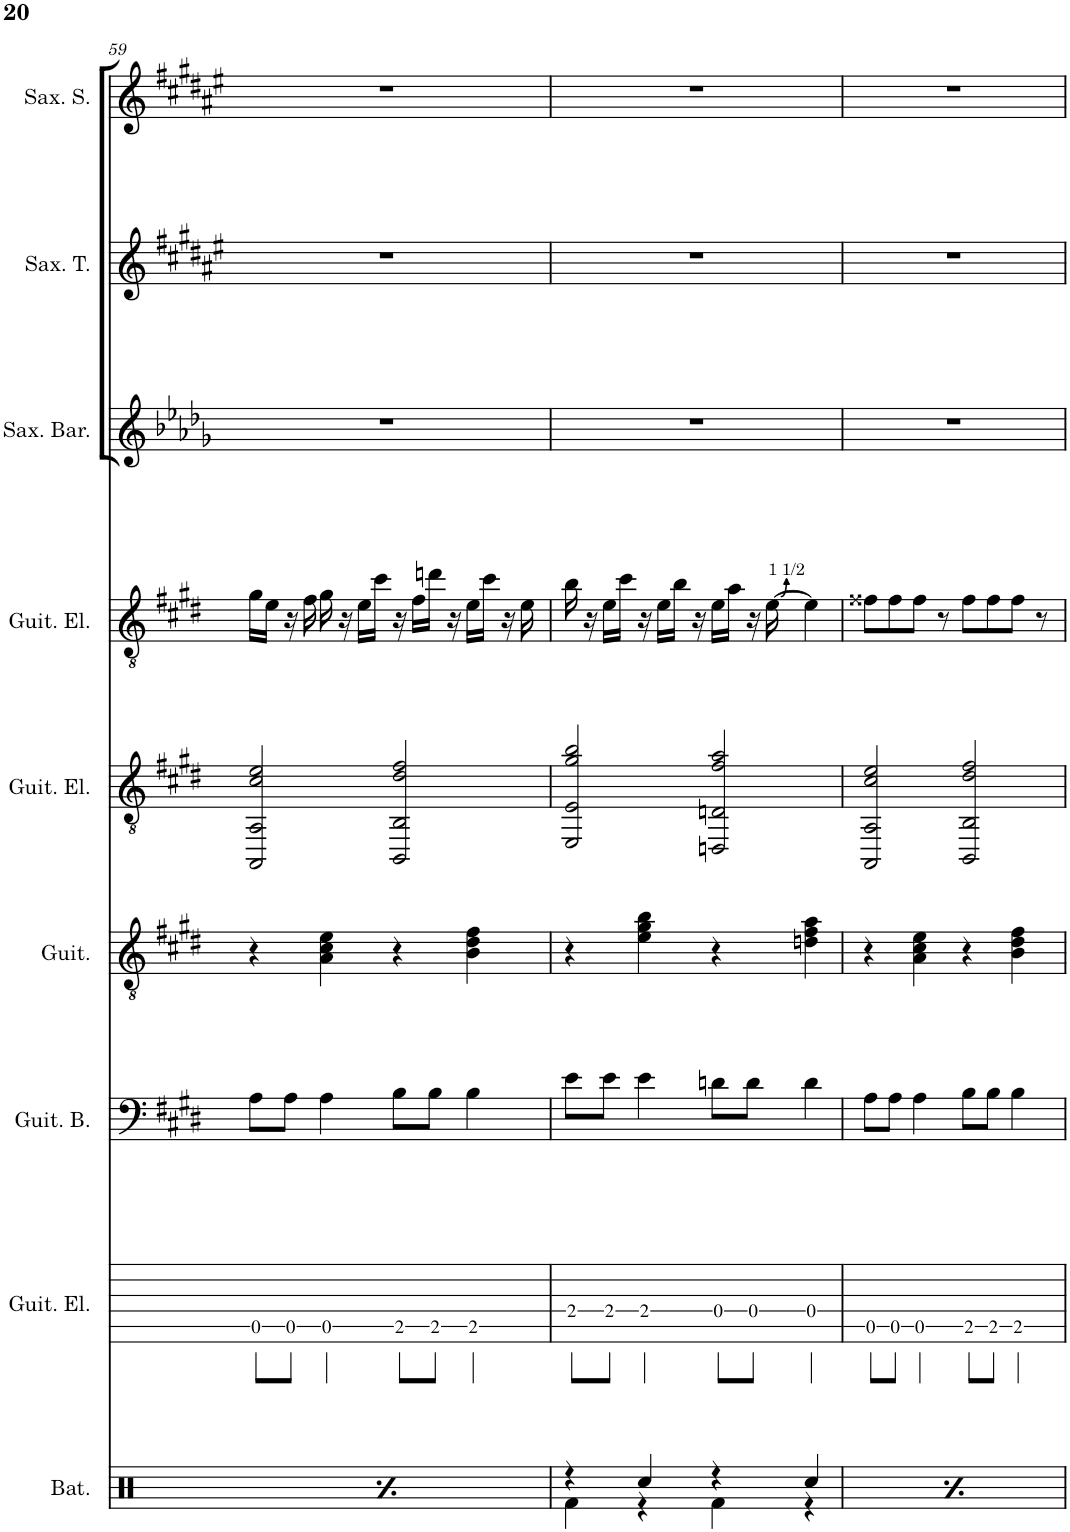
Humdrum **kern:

**kern	**kern	**kern	**kern	**kern	**kern	**kern	**kern	**kern
*part9	*part8	*part7	*part6	*part5	*part4	*part3	*part2	*part1
*staff9	*staff8	*staff7	*staff6	*staff5	*staff4	*staff3	*staff2	*staff1
*I"Batterie	*I"Guitare électrique	*I"Guitare Basse	*I"Guitare acoustique	*I"Guitare électrique	*I"Guitare électrique	*I"Saxophone Baryton	*I"Saxophone Ténor	*I"Saxophone Soprano
*I'Bat.	*I'Guit. El.	*I'Guit. B.	*I'Guit.	*I'Guit. El.	*I'Guit. El.	*I'Sax. Bar.	*I'Sax. T.	*I'Sax. S.
!!LO:PB:g=z
*clefX	*	*clefF4	*clefGv2	*clefGv2	*clefGv2	*clefG2	*clefG2	*clefG2
*	*	*Trd7c12	*	*	*	*Trd12c21	*Trd8c14	*Trd1c2
*k[]	*k[f#c#g#d#]	*k[f#c#g#d#]	*k[f#c#g#d#]	*k[f#c#g#d#]	*k[f#c#g#d#]	*k[b-e-a-d-g-]	*k[f#c#g#d#a#e#]	*k[f#c#g#d#a#e#]
*M4/4	*M4/4	*M4/4	*M4/4	*M4/4	*M4/4	*M4/4	*M4/4	*M4/4
=59	=59	=59	=59	=59	=59	=59	=59	=59
*^	*	*	*	*	*	*	*	*
4r	4Rf\	8AA\L	8A\L	4r	2AAA/ 2AA/ 2c#/ 2e/	16g#\LL	1r	1r	1r
.	.	.	.	.	.	16e\JJ	.	.	.
.	.	8AA\J	8A\J	.	.	16r	.	.	.
.	.	.	.	.	.	16f#\	.	.	.
4Rcc/	4r	4AA\	4A\	4A\ 4c#\ 4e\	.	16g#\	.	.	.
.	.	.	.	.	.	16r	.	.	.
.	.	.	.	.	.	16e\LL	.	.	.
.	.	.	.	.	.	16cc#\JJ	.	.	.
4r	4Rf\	8BB\L	8B\L	4r	2BBB/ 2BB/ 2d#/ 2f#/	16r	.	.	.
.	.	.	.	.	.	16f#\LL	.	.	.
.	.	8BB\J	8B\J	.	.	16ddn\JJ	.	.	.
.	.	.	.	.	.	16r	.	.	.
4Rcc/	4r	4BB\	4B\	4B\ 4d#\ 4f#\	.	16e\LL	.	.	.
.	.	.	.	.	.	16cc#\JJ	.	.	.
.	.	.	.	.	.	16r	.	.	.
.	.	.	.	.	.	16e\	.	.	.
=60	=60	=60	=60	=60	=60	=60	=60	=60	=60
4r	4Rf\	8E\L	8e\L	4r	2EE/ 2E/ 2g#/ 2b/	16b\	1r	1r	1r
.	.	.	.	.	.	16r	.	.	.
.	.	8E\J	8e\J	.	.	16e\LL	.	.	.
.	.	.	.	.	.	16cc#\JJ	.	.	.
4Rcc/	4r	4E\	4e\	4e\ 4g#\ 4b\	.	16r	.	.	.
.	.	.	.	.	.	16e\LL	.	.	.
.	.	.	.	.	.	16b\JJ	.	.	.
.	.	.	.	.	.	16r	.	.	.
4r	4Rf\	8Dn\L	8dn\L	4r	2DDn/ 2Dn/ 2f#/ 2a/	16e\LL	.	.	.
.	.	.	.	.	.	16a\JJ	.	.	.
.	.	8D\J	8d\J	.	.	16r	.	.	.
.	.	.	.	.	.	[16e\	.	.	.
4Rcc/	4r	4D\	4d\	4dn\ 4f#\ 4a\	.	4e\]	.	.	.
=61	=61	=61	=61	=61	=61	=61	=61	=61	=61
4r	4Rf\	8AA\L	8A\L	4r	2AAA/ 2AA/ 2c#/ 2e/	8f##X\L	1r	1r	1r
.	.	8AA\J	8A\J	.	.	8f##\	.	.	.
4Rcc/	4r	4AA\	4A\	4A\ 4c#\ 4e\	.	8f##\J	.	.	.
.	.	.	.	.	.	8r	.	.	.
4r	4Rf\	8BB\L	8B\L	4r	2BBB/ 2BB/ 2d#/ 2f#/	8f##\L	.	.	.
.	.	8BB\J	8B\J	.	.	8f##\	.	.	.
4Rcc/	4r	4BB\	4B\	4B\ 4d#\ 4f#\	.	8f##\J	.	.	.
.	.	.	.	.	.	8r	.	.	.
*v	*v	*	*	*	*	*	*	*	*
=	=	=	=	=	=	=	=	=
*-	*-	*-	*-	*-	*-	*-	*-	*-
